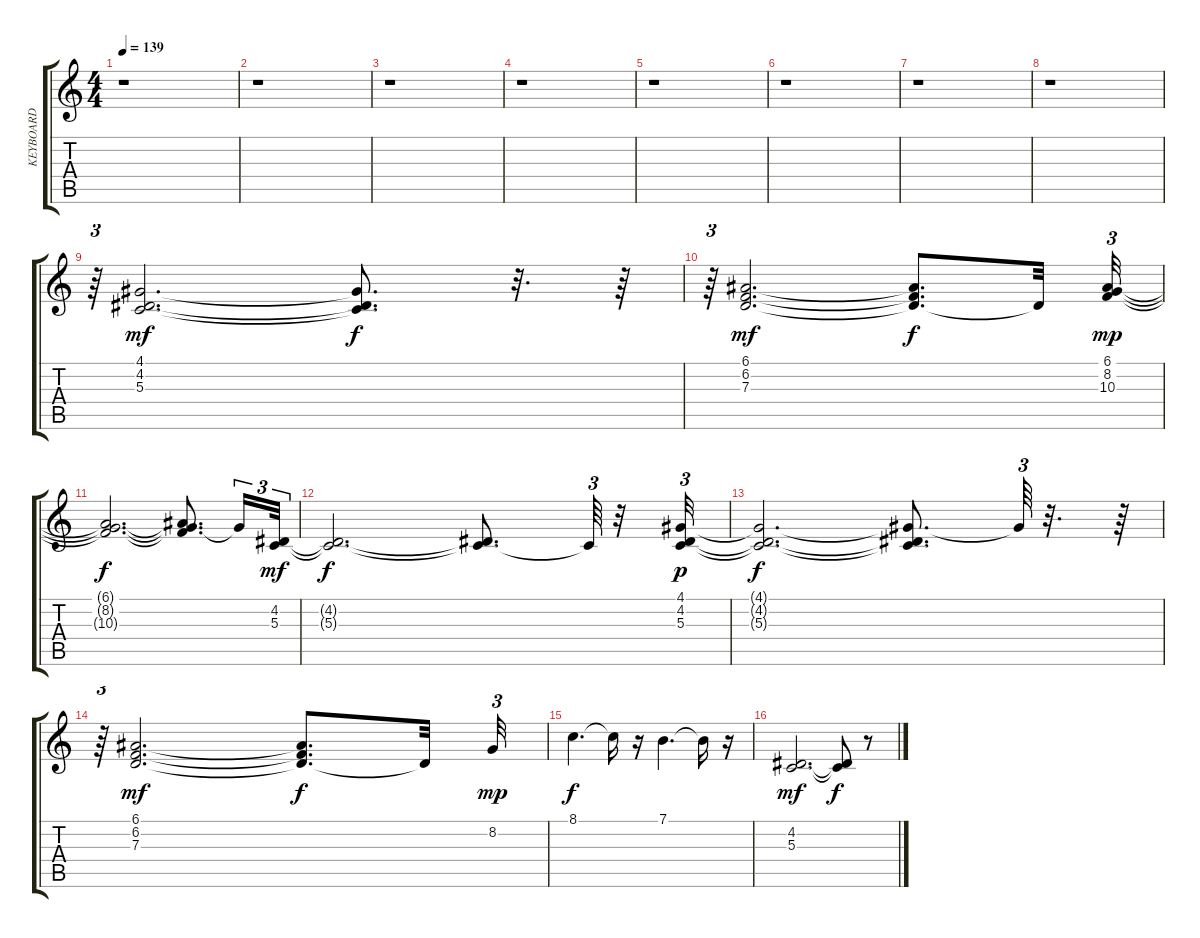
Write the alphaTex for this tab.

\track ("KEYBOARD" "KEYBOARD") {instrument stringensemble1}
\staff {score tabs}
\tuning (E4 B3 G3 D3 A2 E2) {hide}
\ts (4 4)
\tempo 139
\clef g2
\ks c
r.1{dy mf} |
r.1 |
r.1 |
r.1 |
r.1 |
r.1 |
r.1 |
r.1 |
r.64{tu (3 2)} (4.1 4.2 5.3).2{d} (4.1{t} 4.2{t} 5.3{t}).8{d dy f} r.32{d} r.64 |
r.64{tu (3 2)} (6.1 6.2 7.3).2{d dy mf} (6.1{t} 6.2{t} 7.3{t}).8{d dy f} 7.3{t}.32 (6.1 8.2 10.3).32{tu (3 2) dy mp} |
(6.1{t} 8.2{t} 10.3{t}).2{d dy f} (6.1{t} 8.2{t} 10.3{t}).8{d} 8.2{t}.16{tu (3 2)} (4.2 5.3).32{tu (3 2) dy mf} |
(4.2{t} 5.3{t}).2{d dy f} (4.2{t} 5.3{t}).8{d} 5.3{t}.64{tu (3 2)} r.32 (4.1 4.2 5.3).32{tu (3 2) dy p} |
(4.1{t} 4.2{t} 5.3{t}).2{d dy f} (4.1{t} 4.2{t} 5.3{t}).8{d} 4.1{t}.64{tu (3 2)} r.32{d} r.64 |
r.64{tu (3 2)} (6.1 6.2 7.3).2{d dy mf} (6.1{t} 6.2{t} 7.3{t}).8{d dy f} 7.3{t}.32 8.2.32{tu (3 2) dy mp} |
8.1.4{d dy f} 8.1{t}.16 r.16 7.1.4{d} 7.1{t}.16 r.16 |
(4.2 5.3).2{d dy mf} (4.2{t} 5.3{t}).8{dy f} r.8
